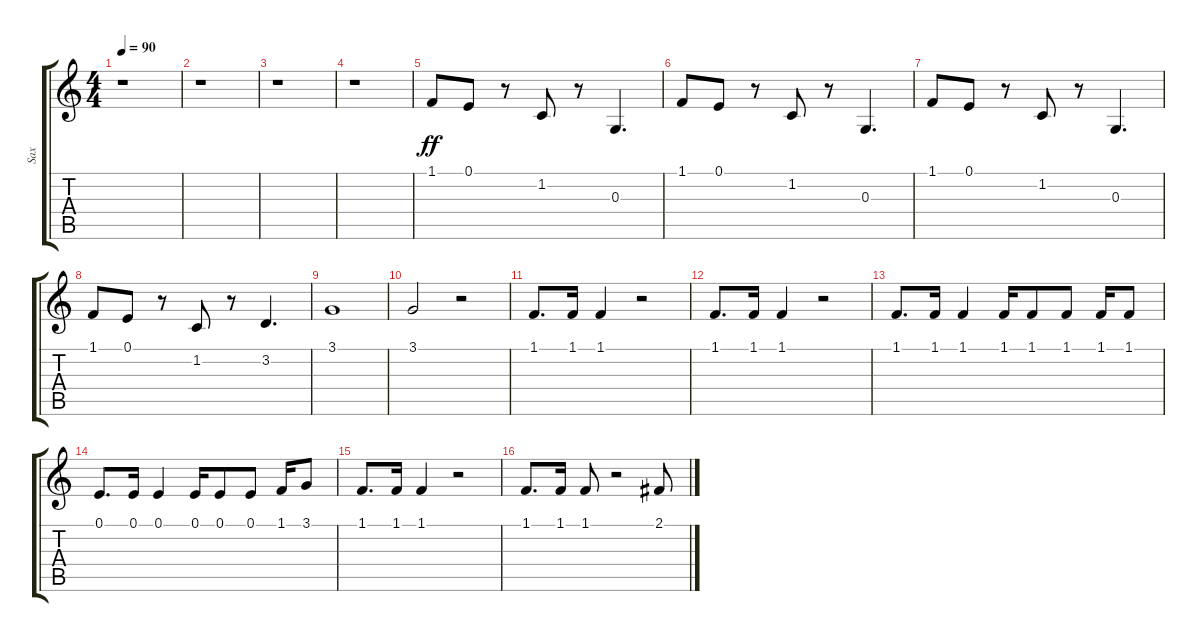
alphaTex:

\track ("Sax" "Sax") {instrument altosax}
\staff {score tabs}
\tuning (E4 B3 G3 D3 A2 E2) {hide}
\ts (4 4)
\tempo 90
\clef g2
\ks c
r.1{dy ff} |
r.1 |
r.1 |
r.1 |
1.1.8 0.1.8 r.8 1.2.8 r.8 0.3.4{d} |
1.1.8 0.1.8 r.8 1.2.8 r.8 0.3.4{d} |
1.1.8 0.1.8 r.8 1.2.8 r.8 0.3.4{d} |
1.1.8 0.1.8 r.8 1.2.8 r.8 3.2.4{d} |
3.1.1 |
3.1.2 r.2 |
1.1.8{d} 1.1.16 1.1.4 r.2 |
1.1.8{d} 1.1.16 1.1.4 r.2 |
1.1.8{d} 1.1.16 1.1.4 1.1.16 1.1.8 1.1.8 1.1.16 1.1.8 |
0.1.8{d} 0.1.16 0.1.4 0.1.16 0.1.8 0.1.8 1.1.16 3.1.8 |
1.1.8{d} 1.1.16 1.1.4 r.2 |
1.1.8{d} 1.1.16 1.1.8 r.2 2.1.8
